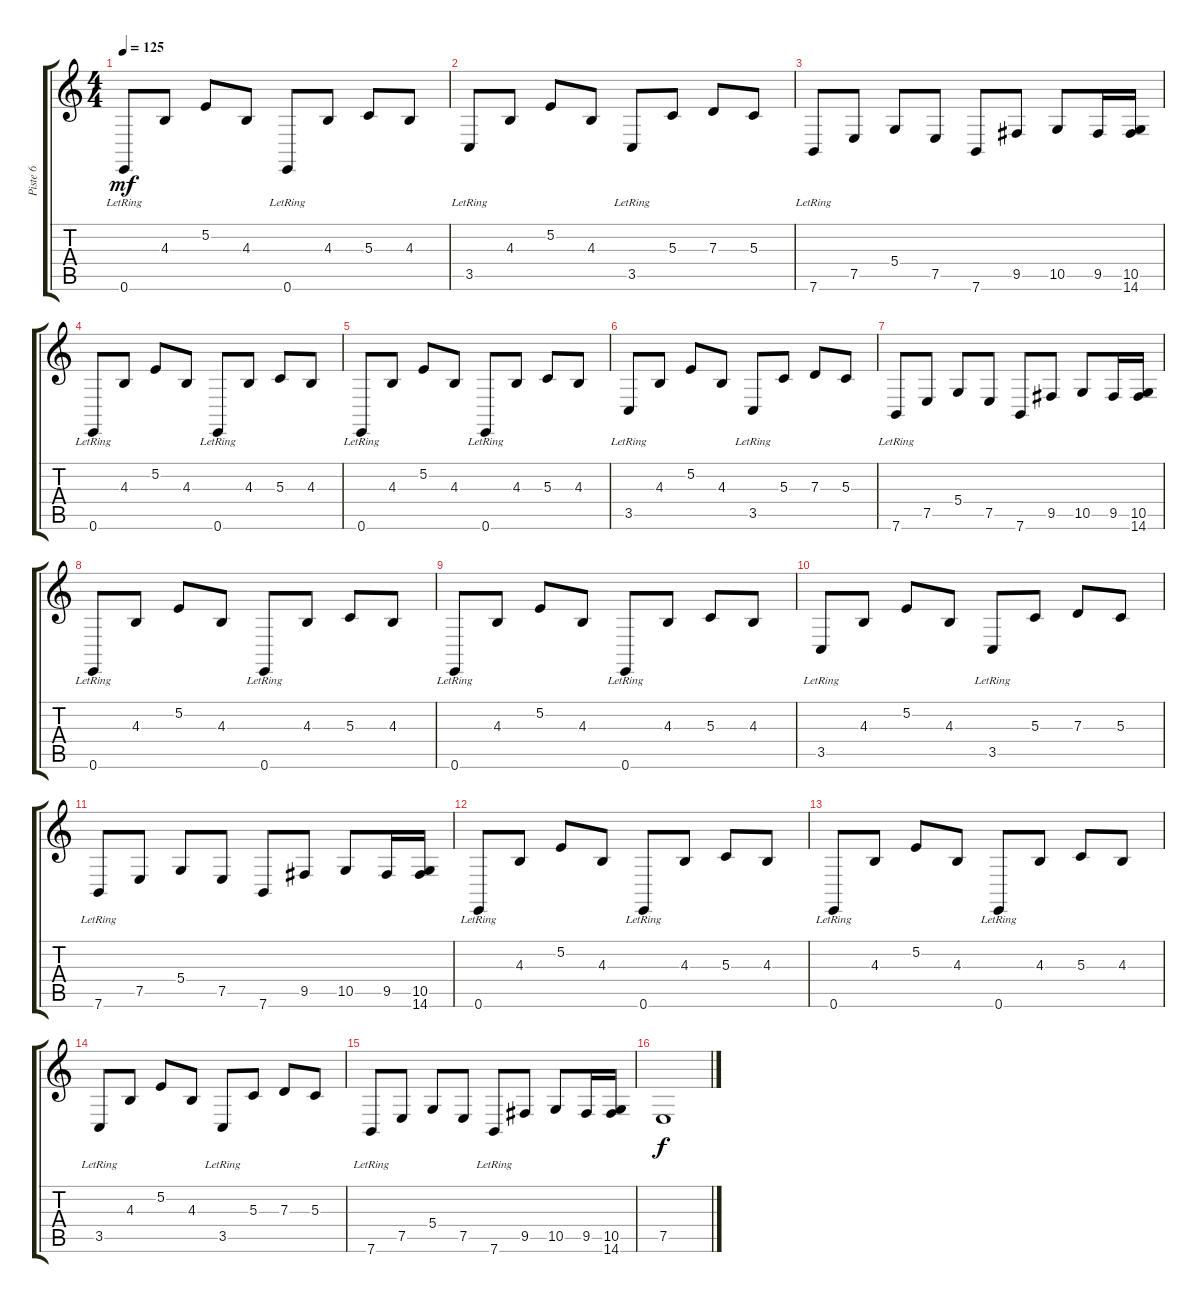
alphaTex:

\track ("Piste 6" "Piste 6") {instrument stringensemble1}
\staff {score tabs}
\tuning (E4 B3 G3 D3 A2 E2) {hide}
\ts (4 4)
\tempo 125
\clef g2
\ks c
0.6{lr}.8{dy mf} 4.3.8 5.2.8 4.3.8 0.6{lr}.8 4.3.8 5.3.8 4.3.8 |
3.5{lr}.8 4.3.8 5.2.8 4.3.8 3.5{lr}.8 5.3.8 7.3.8 5.3.8 |
7.6{lr}.8 7.5.8 5.4.8 7.5.8 7.6.8 9.5.8 10.5.8 9.5.16 (10.5 14.6).16 |
0.6{lr}.8 4.3.8 5.2.8 4.3.8 0.6{lr}.8 4.3.8 5.3.8 4.3.8 |
0.6{lr}.8 4.3.8 5.2.8 4.3.8 0.6{lr}.8 4.3.8 5.3.8 4.3.8 |
3.5{lr}.8 4.3.8 5.2.8 4.3.8 3.5{lr}.8 5.3.8 7.3.8 5.3.8 |
7.6{lr}.8 7.5.8 5.4.8 7.5.8 7.6.8 9.5.8 10.5.8 9.5.16 (10.5 14.6).16 |
0.6{lr}.8 4.3.8 5.2.8 4.3.8 0.6{lr}.8 4.3.8 5.3.8 4.3.8 |
0.6{lr}.8 4.3.8 5.2.8 4.3.8 0.6{lr}.8 4.3.8 5.3.8 4.3.8 |
3.5{lr}.8 4.3.8 5.2.8 4.3.8 3.5{lr}.8 5.3.8 7.3.8 5.3.8 |
7.6{lr}.8 7.5.8 5.4.8 7.5.8 7.6.8 9.5.8 10.5.8 9.5.16 (10.5 14.6).16 |
0.6{lr}.8 4.3.8 5.2.8 4.3.8 0.6{lr}.8 4.3.8 5.3.8 4.3.8 |
0.6{lr}.8 4.3.8 5.2.8 4.3.8 0.6{lr}.8 4.3.8 5.3.8 4.3.8 |
3.5{lr}.8 4.3.8 5.2.8 4.3.8 3.5{lr}.8 5.3.8 7.3.8 5.3.8 |
7.6{lr}.8 7.5.8 5.4.8 7.5.8 7.6{lr}.8 9.5.8 10.5.8 9.5.16 (10.5 14.6).16 |
7.5.1{dy f}
